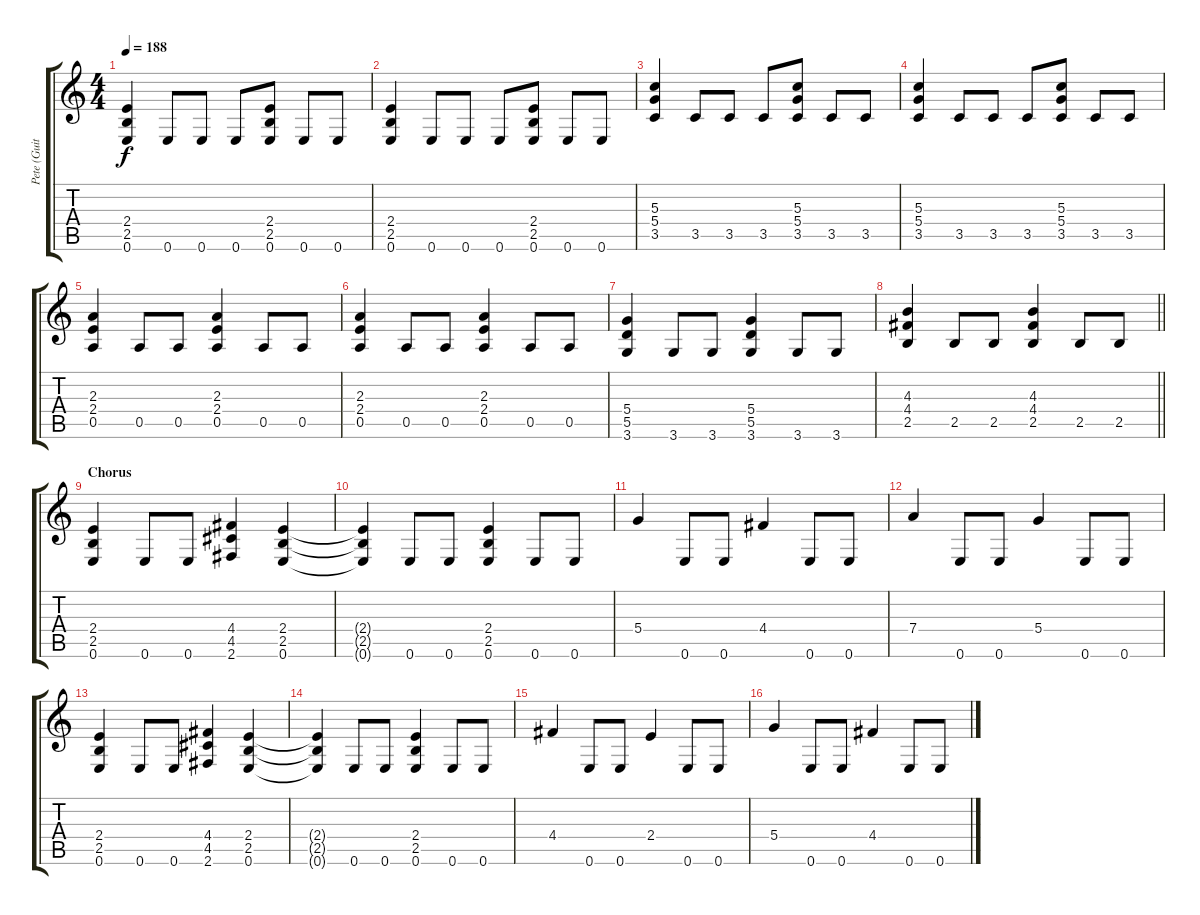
\track ("Pete (Guitar I)" "Pete (Guit") {solo instrument distortionguitar}
\staff {score tabs}
\tuning (E4 B3 G3 D3 A2 E2) {hide}
\ts (4 4)
\tempo 188
\clef g2
\ks c
(2.4 2.5 0.6).4{dy f} 0.6.8 0.6.8 0.6.8 (2.4 2.5 0.6).8 0.6.8 0.6.8 |
(2.4 2.5 0.6).4 0.6.8 0.6.8 0.6.8 (2.4 2.5 0.6).8 0.6.8 0.6.8 |
(5.3 5.4 3.5).4 3.5.8 3.5.8 3.5.8 (5.3 5.4 3.5).8 3.5.8 3.5.8 |
(5.3 5.4 3.5).4 3.5.8 3.5.8 3.5.8 (5.3 5.4 3.5).8 3.5.8 3.5.8 |
(2.3 2.4 0.5).4 0.5.8 0.5.8 (2.3 2.4 0.5).4 0.5.8 0.5.8 |
(2.3 2.4 0.5).4 0.5.8 0.5.8 (2.3 2.4 0.5).4 0.5.8 0.5.8 |
(5.4 5.5 3.6).4 3.6.8 3.6.8 (5.4 5.5 3.6).4 3.6.8 3.6.8 |
\barLineRight lightlight
(4.3 4.4 2.5).4 2.5.8 2.5.8 (4.3 4.4 2.5).4 2.5.8 2.5.8 |
\section ("" "Chorus")
(2.4 2.5 0.6).4{volume 14} 0.6.8 0.6.8 (4.4 4.5 2.6).4 (2.4 2.5 0.6).4 |
(2.4{t} 2.5{t} 0.6{t}).4 0.6.8 0.6.8 (2.4 2.5 0.6).4 0.6.8 0.6.8 |
5.4.4 0.6.8 0.6.8 4.4.4 0.6.8 0.6.8 |
7.4.4 0.6.8 0.6.8 5.4.4 0.6.8 0.6.8 |
(2.4 2.5 0.6).4 0.6.8 0.6.8 (4.4 4.5 2.6).4 (2.4 2.5 0.6).4 |
(2.4{t} 2.5{t} 0.6{t}).4 0.6.8 0.6.8 (2.4 2.5 0.6).4 0.6.8 0.6.8 |
4.4.4 0.6.8 0.6.8 2.4.4 0.6.8 0.6.8 |
5.4.4 0.6.8 0.6.8 4.4.4 0.6.8 0.6.8
